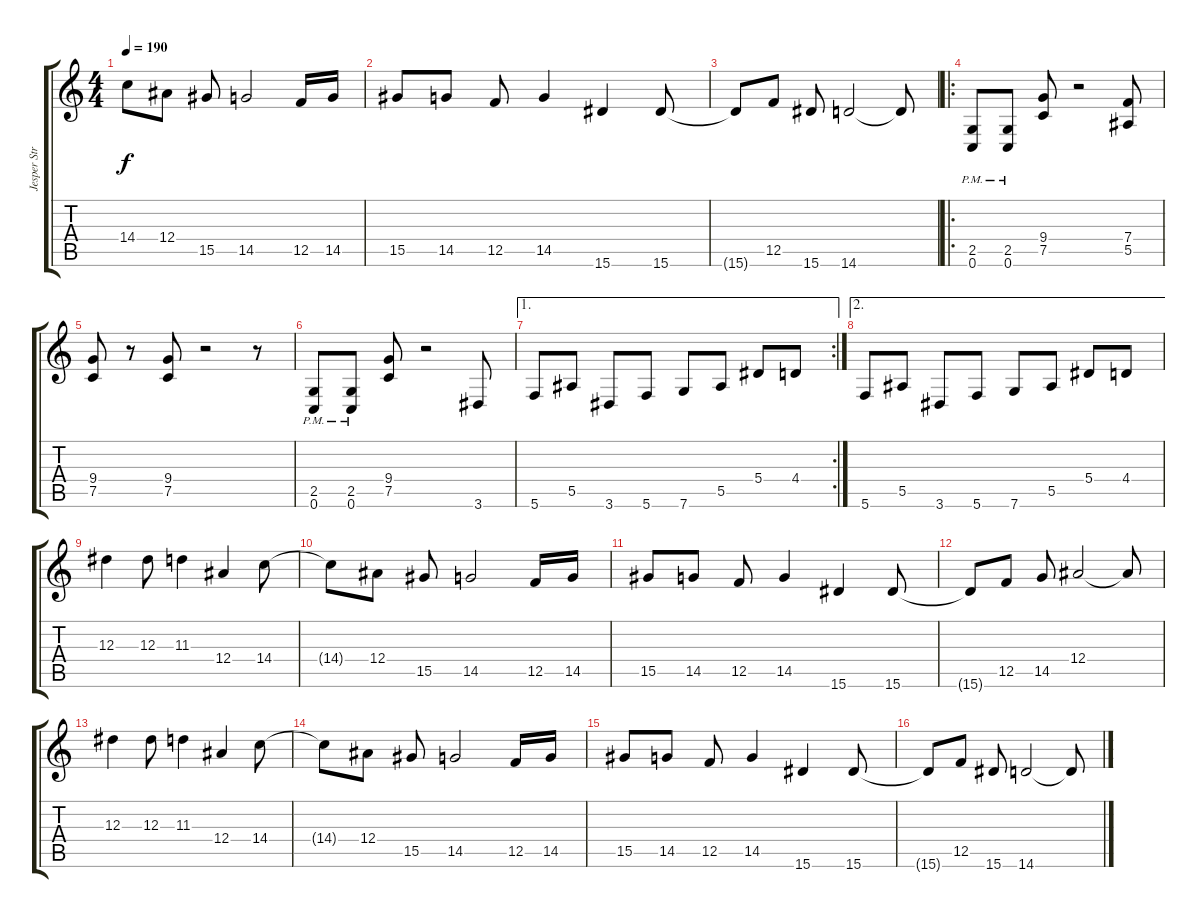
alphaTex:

\track ("Jesper Strömblad" "Jesper Str") {instrument distortionguitar}
\staff {score tabs}
\tuning (C4 G3 Eb3 Bb2 F2 C2) {hide}
\ts (4 4)
\tempo 190
\clef g2
\ks c
14.4{t}.8{dy f} 12.4.8 15.5.8 14.5.2 12.5.16 14.5.16 |
15.5.8 14.5.8 12.5.8 14.5.4 15.6.4 15.6.8 |
15.6{t}.8 12.5.8 15.6.8 14.6.2 14.6{t}.8 |
\ro
(2.5{pm} 0.6{pm}).8 (2.5{pm} 0.6{pm}).8 (9.4 7.5).8 r.2 (7.4 5.5).8 |
(9.4 7.5).8 r.8 (9.4 7.5).8 r.2 r.8 |
(2.5{pm} 0.6{pm}).8 (2.5{pm} 0.6{pm}).8 (9.4 7.5).8 r.2 3.6.8 |
\ae 1
\rc 2
5.6.8 5.5.8 3.6.8 5.6.8 7.6.8 5.5.8 5.4.8 4.4.8 |
\ae 2
5.6.8 5.5.8 3.6.8 5.6.8 7.6.8 5.5.8 5.4.8 4.4.8 |
12.3.4 12.3.8 11.3.4 12.4.4 14.4.8 |
14.4{t}.8 12.4.8 15.5.8 14.5.2 12.5.16 14.5.16 |
15.5.8 14.5.8 12.5.8 14.5.4 15.6.4 15.6.8 |
15.6{t}.8 12.5.8 14.5.8 12.4.2 12.4{t}.8 |
12.3.4 12.3.8 11.3.4 12.4.4 14.4.8 |
14.4{t}.8 12.4.8 15.5.8 14.5.2 12.5.16 14.5.16 |
15.5.8 14.5.8 12.5.8 14.5.4 15.6.4 15.6.8 |
15.6{t}.8 12.5.8 15.6.8 14.6.2 14.6{t}.8
